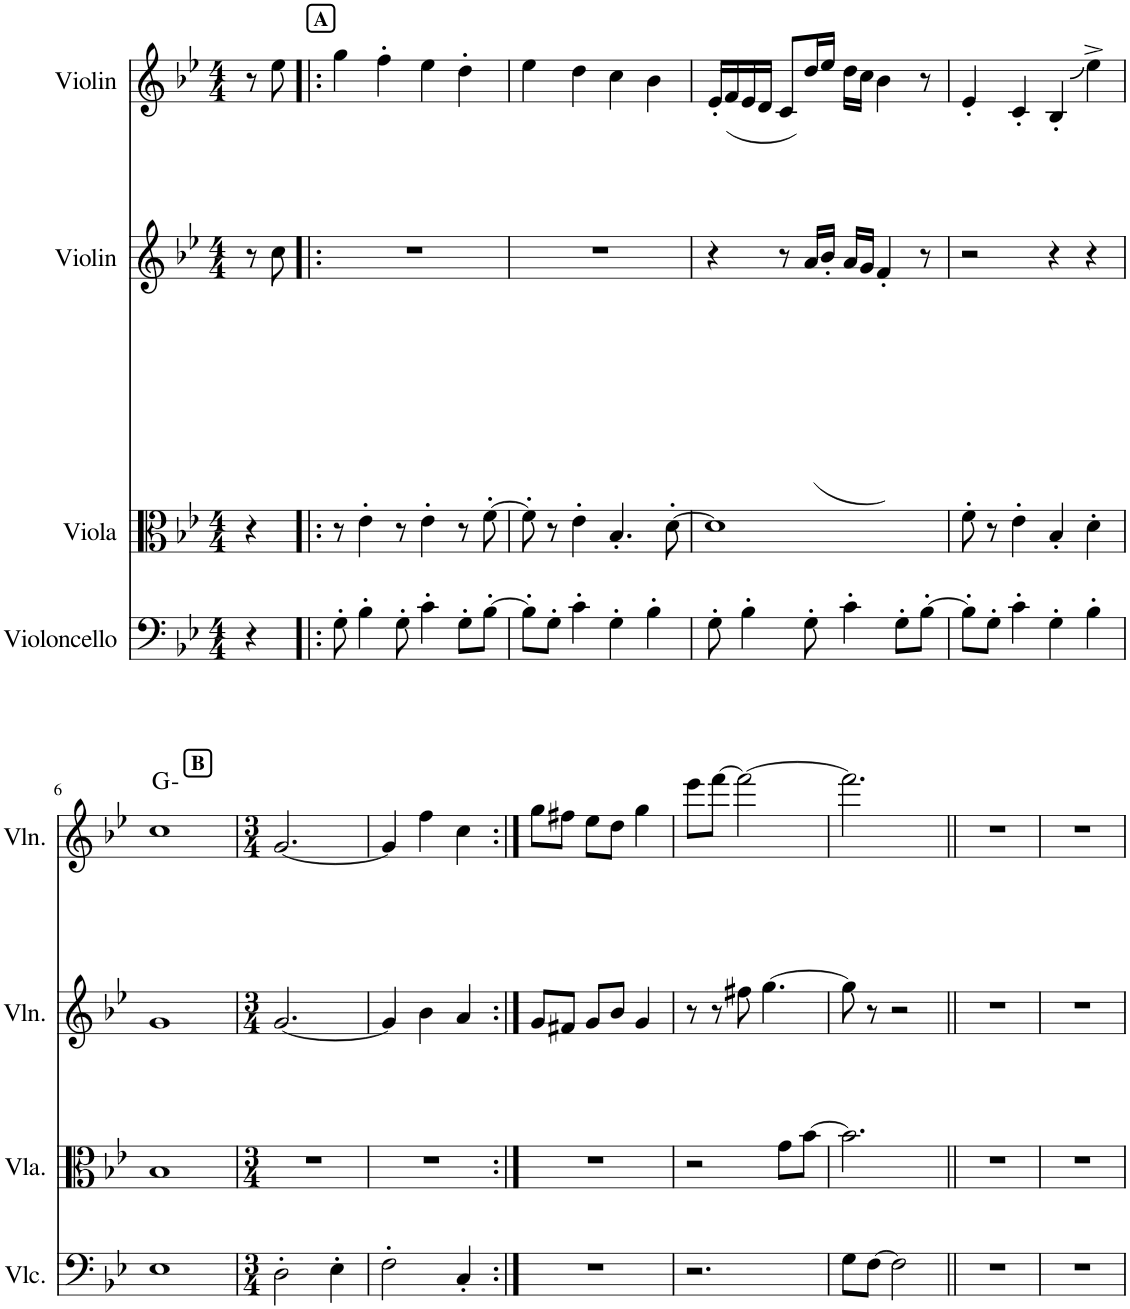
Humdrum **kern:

**kern	**kern	**kern	**kern	**harte
*part4	*part3	*part2	*part1	*part1
*staff4	*staff3	*staff2	*staff1	*
*I"Violoncello	*I"Viola	*I"Violin	*I"Violin	*
*I'Vlc.	*I'Vla.	*I'Vln.	*I'Vln.	*
*clefF4	*clefC3	*clefG2	*clefG2	*
*k[b-e-]	*k[b-e-]	*k[b-e-]	*k[b-e-]	*
*M4/4	*M4/4	*M4/4	*M4/4	*
!!LO:REH:place=s1:a:B:cj:t=A:qo=0.5
=1	=1	=1	=1	=1
4r	4r	8r	8r	.
.	.	8cc\	8ee-\	.
=2!|:	=2!|:	=2!|:	=2!|:	=2!|:
8G'\	8r	1r	4gg\	.
4B-'\	4e-'\	.	.	.
.	.	.	4ff'\	.
8G'\	8r	.	.	.
4c'\	4e-'\	.	4ee-\	.
8G'\L	8r	.	4dd'\	.
[8B-'\J	[8f'\	.	.	.
=3	=3	=3	=3	=3
8B-'\L]	8f'\]	1r	4ee-\	.
8G'\J	8r	.	.	.
4c'\	4e-'\	.	4dd\	.
4G'\	4.B-'/	.	4cc\	.
4B-'\	.	.	4b-\	.
.	[8d'\	.	.	.
=4	=4	=4	=4	=4
8G'\	1d]	4r	(16e-'/LL	.
.	.	.	16f/	.
4B-'\	.	.	16e-/	.
.	.	.	16d/JJ	.
.	.	8r	8c/L)	.
8G'\	.	(16a/LL	16dd/L	.
.	.	16b-'/JJ	16ee-/JJ	.
4c'\	.	16a/LL	16dd\LL	.
.	.	16g/JJ	16cc\JJ	.
.	.	4f'/)	4b-\	.
8G'\L	.	.	.	.
[8B-'\J	.	8r	8r	.
=5	=5	=5	=5	=5
8B-'\L]	8f'\	2r	4e-'/	.
8G'\J	8r	.	.	.
4c'\	4e-'\	.	4c'/	.
4G'\	4B-'/	4r	4B-'/	.
4B-'\	4d'\	4r	4ee-^\	.
!!LO:LB:g=z
=6	=6	=6	=6	=6
1E-	1B-	1g	1cc	G:min
!!LO:REH:place=s1:a:B:cj:t=B
=7	=7	=7	=7	=7
*M3/4	*M3/4	*M3/4	*M3/4	*
2D'\	2.r	[2.g/	[2.g/	.
4E-'\	.	.	.	.
=8	=8	=8	=8	=8
2F'\	2.r	4g/]	4g/]	.
.	.	4b-\	4ff\	.
4C'/	.	4a/	4cc\	.
=9:|!	=9:|!	=9:|!	=9:|!	=9:|!
2.r	2.r	8g/L	8gg\L	.
.	.	8f#X/J	8ff#X\J	.
.	.	8g/L	8ee-\L	.
.	.	8b-/J	8dd\J	.
.	.	4g/	4gg\	.
=10	=10	=10	=10	=10
2.r	2r	8r	8eee-\L	.
.	.	8r	[8fff\J	.
.	.	8ff#X\	2fff\_	.
.	.	[4.gg\	.	.
.	8g\L	.	.	.
.	[8b-\J	.	.	.
=11	=11	=11	=11	=11
8G\L	2.b-\]	8gg\]	2.fff\]	.
[8F\J	.	8r	.	.
2F\]	.	2r	.	.
=12||	=12||	=12||	=12||	=12||
2.r	2.r	2.r	2.r	.
=13	=13	=13	=13	=13
2.r	2.r	2.r	2.r	.
=	=	=	=	=
*-	*-	*-	*-	*-
